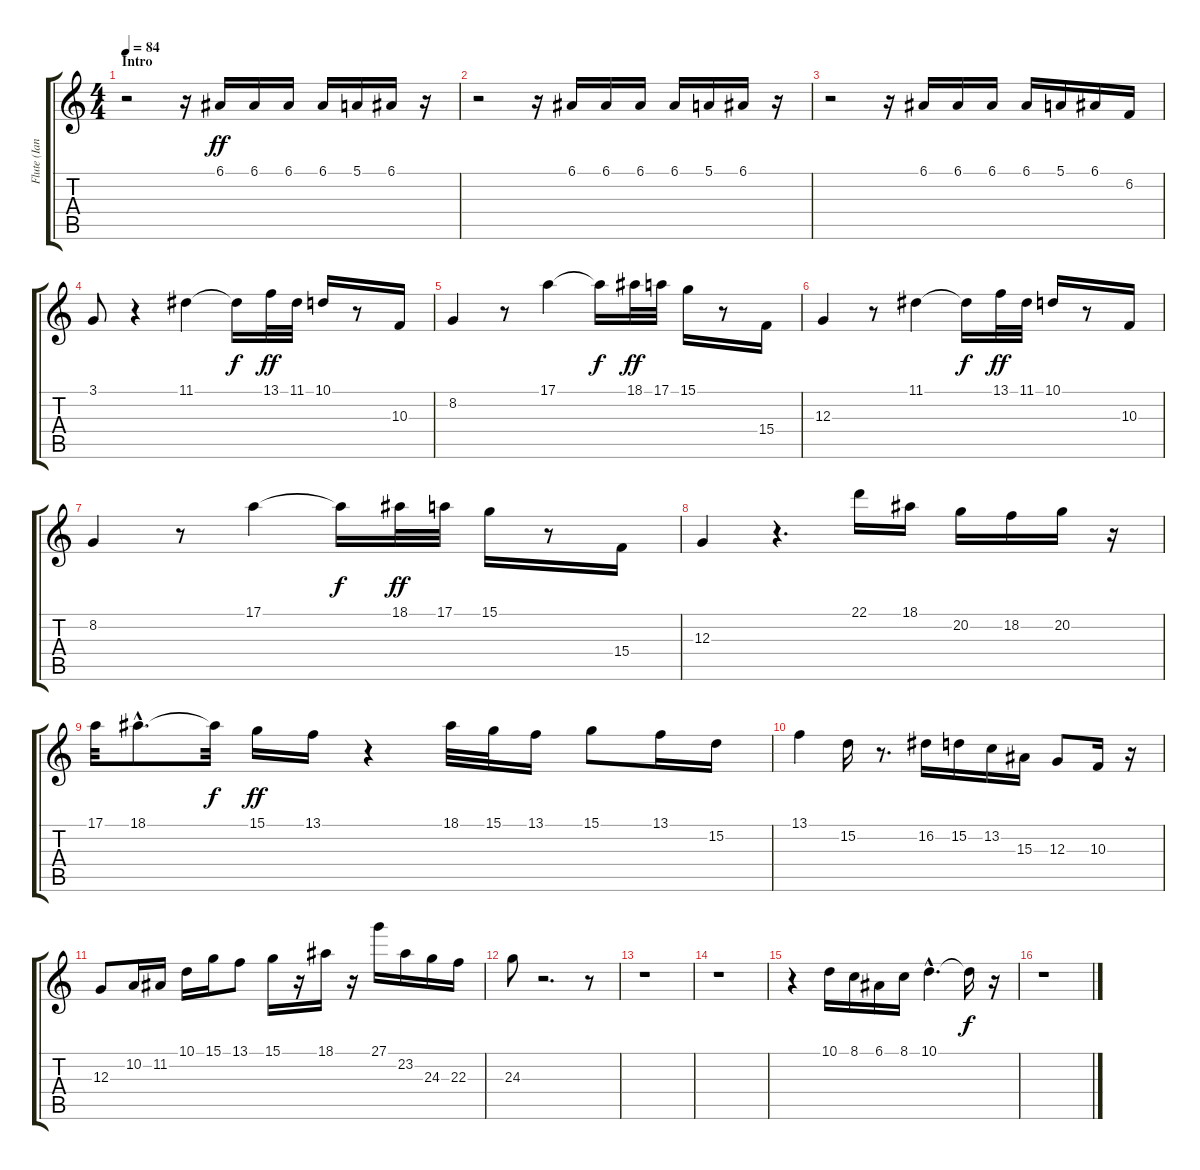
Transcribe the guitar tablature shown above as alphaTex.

\track ("Flute (Ian Anderson)" "Flute (Ian") {instrument flute}
\staff {score tabs}
\tuning (E4 B3 G3 D3 A2 E2) {hide}
\ts (4 4)
\section ("" "Intro")
\tempo 84
\clef g2
\ks c
r.2{dy ff instrument flute} r.16 6.1.16 6.1.16 6.1.16 6.1.16 5.1.16 6.1.16 r.16 |
r.2 r.16 6.1.16 6.1.16 6.1.16 6.1.16 5.1.16 6.1.16 r.16 |
r.2 r.16 6.1.16 6.1.16 6.1.16 6.1.16 5.1.16 6.1.16 6.2.16 |
3.1.8 r.4 11.1.4 11.1{t}.16{dy f} 13.1.32{dy ff} 11.1.32 10.1.16 r.8 10.3.16 |
8.2.4 r.8 17.1.4 17.1{t}.16{dy f} 18.1.32{dy ff} 17.1.32 15.1.16 r.8 15.4.16 |
12.3.4 r.8 11.1.4 11.1{t}.16{dy f} 13.1.32{dy ff} 11.1.32 10.1.16 r.8 10.3.16 |
8.2.4 r.8 17.1.4 17.1{t}.16{dy f} 18.1.32{dy ff} 17.1.32 15.1.16 r.8 15.4.16 |
12.3.4 r.4{d} 22.1.16 18.1.16 20.2.16 18.2.16 20.2.16 r.16 |
17.1.32 18.1{hac}.8{d} 18.1{t}.32{dy f} 15.1.16{dy ff} 13.1.16 r.4 18.1.32 15.1.32 13.1.16 15.1.8 13.1.16 15.2.16 |
13.1.4 15.2.16 r.8{d} 16.2.16 15.2.16 13.2.16 15.3.16 12.3.8 10.3.16 r.16 |
12.3.8 10.2.16 11.2.16 10.1.16 15.1.16 13.1.8 15.1.16 r.16 18.1.16 r.16 27.1.16 23.2.16 24.3.16 22.3.16 |
24.3.8 r.2{d} r.8 |
r.1 |
r.1 |
r.4 10.1.16 8.1.16 6.1.16 8.1.16 10.1{hac}.4{d} 10.1{t}.16{dy f} r.16 |
r.1
